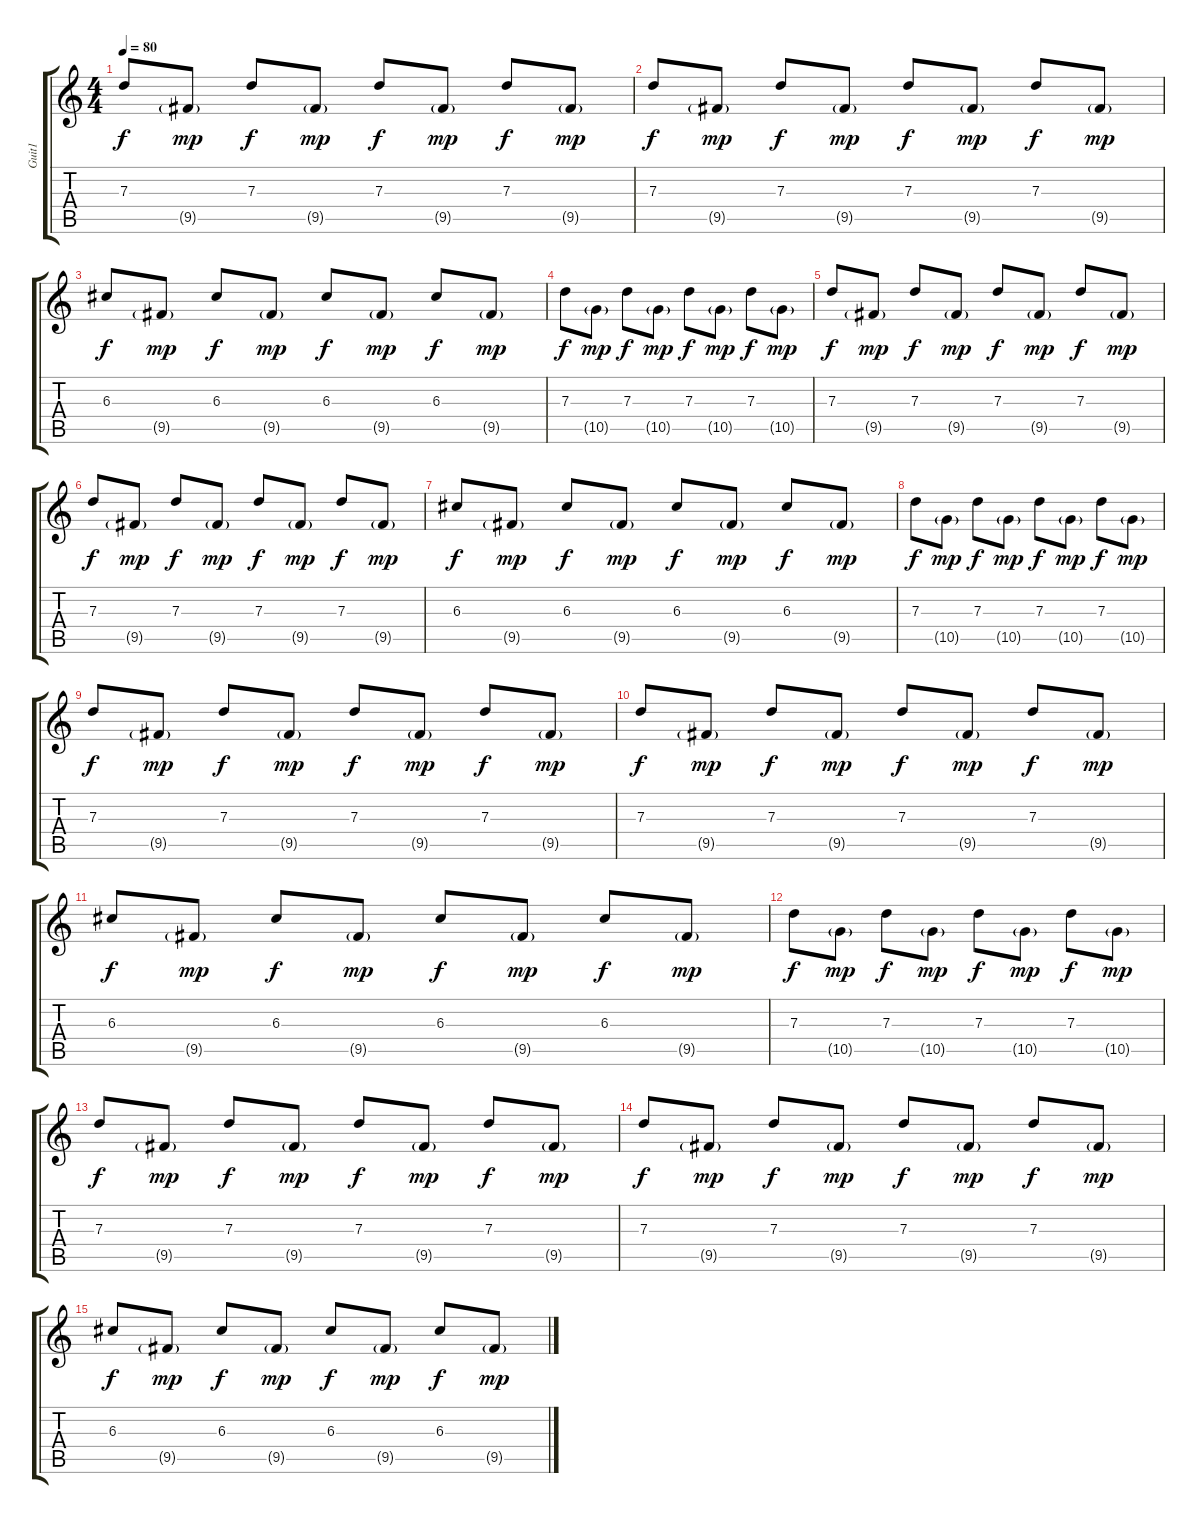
\track ("Guit1" "Guit1") {instrument electricguitarjazz}
\staff {score tabs}
\tuning (E4 B3 G3 D3 A2 E2) {hide}
\ts (4 4)
\tempo 80
\clef g2
\ks c
7.3.8{dy f} 9.5{g}.8{dy mp} 7.3.8{dy f} 9.5{g}.8{dy mp} 7.3.8{dy f} 9.5{g}.8{dy mp} 7.3.8{dy f} 9.5{g}.8{dy mp} |
7.3.8{dy f} 9.5{g}.8{dy mp} 7.3.8{dy f} 9.5{g}.8{dy mp} 7.3.8{dy f} 9.5{g}.8{dy mp} 7.3.8{dy f} 9.5{g}.8{dy mp} |
6.3.8{dy f} 9.5{g}.8{dy mp} 6.3.8{dy f} 9.5{g}.8{dy mp} 6.3.8{dy f} 9.5{g}.8{dy mp} 6.3.8{dy f} 9.5{g}.8{dy mp} |
7.3.8{dy f} 10.5{g}.8{dy mp} 7.3.8{dy f} 10.5{g}.8{dy mp} 7.3.8{dy f} 10.5{g}.8{dy mp} 7.3.8{dy f} 10.5{g}.8{dy mp} |
7.3.8{dy f} 9.5{g}.8{dy mp} 7.3.8{dy f} 9.5{g}.8{dy mp} 7.3.8{dy f} 9.5{g}.8{dy mp} 7.3.8{dy f} 9.5{g}.8{dy mp} |
7.3.8{dy f} 9.5{g}.8{dy mp} 7.3.8{dy f} 9.5{g}.8{dy mp} 7.3.8{dy f} 9.5{g}.8{dy mp} 7.3.8{dy f} 9.5{g}.8{dy mp} |
6.3.8{dy f} 9.5{g}.8{dy mp} 6.3.8{dy f} 9.5{g}.8{dy mp} 6.3.8{dy f} 9.5{g}.8{dy mp} 6.3.8{dy f} 9.5{g}.8{dy mp} |
7.3.8{dy f} 10.5{g}.8{dy mp} 7.3.8{dy f} 10.5{g}.8{dy mp} 7.3.8{dy f} 10.5{g}.8{dy mp} 7.3.8{dy f} 10.5{g}.8{dy mp} |
7.3.8{dy f} 9.5{g}.8{dy mp} 7.3.8{dy f} 9.5{g}.8{dy mp} 7.3.8{dy f} 9.5{g}.8{dy mp} 7.3.8{dy f} 9.5{g}.8{dy mp} |
7.3.8{dy f} 9.5{g}.8{dy mp} 7.3.8{dy f} 9.5{g}.8{dy mp} 7.3.8{dy f} 9.5{g}.8{dy mp} 7.3.8{dy f} 9.5{g}.8{dy mp} |
6.3.8{dy f} 9.5{g}.8{dy mp} 6.3.8{dy f} 9.5{g}.8{dy mp} 6.3.8{dy f} 9.5{g}.8{dy mp} 6.3.8{dy f} 9.5{g}.8{dy mp} |
7.3.8{dy f} 10.5{g}.8{dy mp} 7.3.8{dy f} 10.5{g}.8{dy mp} 7.3.8{dy f} 10.5{g}.8{dy mp} 7.3.8{dy f} 10.5{g}.8{dy mp} |
7.3.8{dy f} 9.5{g}.8{dy mp} 7.3.8{dy f} 9.5{g}.8{dy mp} 7.3.8{dy f} 9.5{g}.8{dy mp} 7.3.8{dy f} 9.5{g}.8{dy mp} |
7.3.8{dy f} 9.5{g}.8{dy mp} 7.3.8{dy f} 9.5{g}.8{dy mp} 7.3.8{dy f} 9.5{g}.8{dy mp} 7.3.8{dy f} 9.5{g}.8{dy mp} |
6.3.8{dy f} 9.5{g}.8{dy mp} 6.3.8{dy f} 9.5{g}.8{dy mp} 6.3.8{dy f} 9.5{g}.8{dy mp} 6.3.8{dy f} 9.5{g}.8{dy mp}
